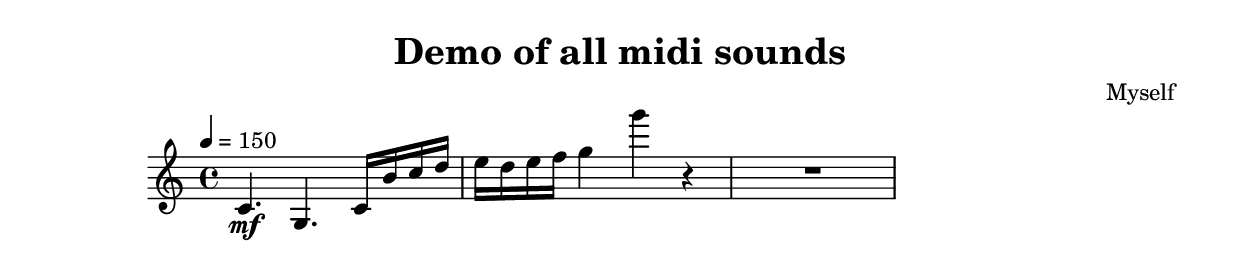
%% Do not edit this file; it is automatically
%% generated from LSR http://lsr.dsi.unimi.it
%% This file is in the public domain.
\version "2.13.4"

\header {
  lsrtags = "midi"

  texidoc = "
Problem: How to know which @code{midiInstrument} would be best for your
composition? Solution: A LilyPond demo file.



"
  doctitle = "Demo MidiInstruments"
} % begin verbatim

\header {
  title = "Demo of all midi sounds"
  arranger = "Myself "
}

baseMelody = \relative c' {
  c4.\mf g c16 b' c d
  e16 d e f g4 g'4 r
  R1
}
melody = {
  \tempo 4 = 150
  \baseMelody
}

\score {
  \new Staff <<
    \new Voice \melody
  >>
  \layout { }
}

\score { 
  \new Staff <<
    \new Voice {
      r\mf
      \set Staff.midiInstrument = #"acoustic grand" \melody
      \set Staff.midiInstrument = #"bright acoustic" \melody
      \set Staff.midiInstrument = #"electric grand" \melody
      \set Staff.midiInstrument = #"honky-tonk" \melody
      \set Staff.midiInstrument = #"electric piano 1" \melody
      \set Staff.midiInstrument = #"electric piano 2" \melody
      \set Staff.midiInstrument = #"harpsichord" \melody
      \set Staff.midiInstrument = #"clav" \melody
      \set Staff.midiInstrument = #"celesta" \melody
      \set Staff.midiInstrument = #"glockenspiel" \melody
      \set Staff.midiInstrument = #"music box" \melody
      \set Staff.midiInstrument = #"vibraphone" \melody
      \set Staff.midiInstrument = #"marimba" \melody
      \set Staff.midiInstrument = #"xylophone" \melody
      \set Staff.midiInstrument = #"tubular bells" \melody
      \set Staff.midiInstrument = #"dulcimer" \melody
      \set Staff.midiInstrument = #"drawbar organ" \melody
      \set Staff.midiInstrument = #"percussive organ" \melody
      \set Staff.midiInstrument = #"rock organ" \melody
      \set Staff.midiInstrument = #"church organ" \melody
      \set Staff.midiInstrument = #"reed organ" \melody
      \set Staff.midiInstrument = #"accordion" \melody
      \set Staff.midiInstrument = #"harmonica" \melody
      \set Staff.midiInstrument = #"concertina" \melody
      \set Staff.midiInstrument = #"acoustic guitar (nylon)" \melody
      \set Staff.midiInstrument = #"acoustic guitar (steel)" \melody
      \set Staff.midiInstrument = #"electric guitar (jazz)" \melody
      \set Staff.midiInstrument = #"electric guitar (clean)" \melody
      \set Staff.midiInstrument = #"electric guitar (muted)" \melody
      \set Staff.midiInstrument = #"overdriven guitar" \melody
      \set Staff.midiInstrument = #"distorted guitar" \melody
      \set Staff.midiInstrument = #"acoustic bass" \melody
      \set Staff.midiInstrument = #"electric bass (finger)" \melody
      \set Staff.midiInstrument = #"electric bass (pick)" \melody
      \set Staff.midiInstrument = #"fretless bass" \melody
      \set Staff.midiInstrument = #"slap bass 1" \melody
      \set Staff.midiInstrument = #"slap bass 2" \melody
      \set Staff.midiInstrument = #"synth bass 1" \melody
      \set Staff.midiInstrument = #"synth bass 2" \melody
      \set Staff.midiInstrument = #"violin" \melody
      \set Staff.midiInstrument = #"viola" \melody
      \set Staff.midiInstrument = #"cello" \melody
      \set Staff.midiInstrument = #"contrabass" \melody
      \set Staff.midiInstrument = #"tremolo strings" \melody
      \set Staff.midiInstrument = #"pizzicato strings" \melody
      \set Staff.midiInstrument = #"orchestral harp" \melody
      \set Staff.midiInstrument = #"timpani" \melody
      \set Staff.midiInstrument = #"string ensemble 1" \melody
      \set Staff.midiInstrument = #"string ensemble 2" \melody
      \set Staff.midiInstrument = #"synthstrings 1" \melody
      \set Staff.midiInstrument = #"synthstrings 2" \melody
      \set Staff.midiInstrument = #"choir aahs" \melody
      \set Staff.midiInstrument = #"voice oohs" \melody
      \set Staff.midiInstrument = #"synth voice" \melody
      \set Staff.midiInstrument = #"orchestra hit" \melody
      \set Staff.midiInstrument = #"trumpet" \melody
      \set Staff.midiInstrument = #"trombone" \melody
      \set Staff.midiInstrument = #"tuba" \melody
      \set Staff.midiInstrument = #"muted trumpet" \melody
      \set Staff.midiInstrument = #"french horn" \melody
      \set Staff.midiInstrument = #"brass section" \melody
      \set Staff.midiInstrument = #"synthbrass 1" \melody
      \set Staff.midiInstrument = #"synthbrass 2" \melody
      \set Staff.midiInstrument = #"soprano sax" \melody
      \set Staff.midiInstrument = #"alto sax" \melody
      \set Staff.midiInstrument = #"tenor sax" \melody
      \set Staff.midiInstrument = #"baritone sax" \melody
      \set Staff.midiInstrument = #"oboe" \melody
      \set Staff.midiInstrument = #"english horn" \melody
      \set Staff.midiInstrument = #"bassoon" \melody
      \set Staff.midiInstrument = #"clarinet" \melody
      \set Staff.midiInstrument = #"piccolo" \melody
      \set Staff.midiInstrument = #"flute" \melody
      \set Staff.midiInstrument = #"recorder" \melody
      \set Staff.midiInstrument = #"pan flute" \melody
      \set Staff.midiInstrument = #"blown bottle" \melody
      \set Staff.midiInstrument = #"shakuhachi" \melody
      \set Staff.midiInstrument = #"whistle" \melody
      \set Staff.midiInstrument = #"ocarina" \melody
      \set Staff.midiInstrument = #"lead 1 (square)" \melody
      \set Staff.midiInstrument = #"lead 2 (sawtooth)" \melody
      \set Staff.midiInstrument = #"lead 3 (calliope)" \melody
      \set Staff.midiInstrument = #"lead 4 (chiff)" \melody
      \set Staff.midiInstrument = #"lead 5 (charang)" \melody
      \set Staff.midiInstrument = #"lead 6 (voice)" \melody
      \set Staff.midiInstrument = #"lead 7 (fifths)" \melody
      \set Staff.midiInstrument = #"lead 8 (bass+lead)" \melody
      \set Staff.midiInstrument = #"pad 1 (new age)" \melody
      \set Staff.midiInstrument = #"pad 2 (warm)" \melody
      \set Staff.midiInstrument = #"pad 3 (polysynth)" \melody
      \set Staff.midiInstrument = #"pad 4 (choir)" \melody
      \set Staff.midiInstrument = #"pad 5 (bowed)" \melody
      \set Staff.midiInstrument = #"pad 6 (metallic)" \melody
      \set Staff.midiInstrument = #"pad 7 (halo)" \melody
      \set Staff.midiInstrument = #"pad 8 (sweep)" \melody
      \set Staff.midiInstrument = #"fx 1 (rain)" \melody
      \set Staff.midiInstrument = #"fx 2 (soundtrack)" \melody
      \set Staff.midiInstrument = #"fx 3 (crystal)" \melody
      \set Staff.midiInstrument = #"fx 4 (atmosphere)" \melody
      \set Staff.midiInstrument = #"fx 5 (brightness)" \melody
      \set Staff.midiInstrument = #"fx 6 (goblins)" \melody
      \set Staff.midiInstrument = #"fx 7 (echoes)" \melody
      \set Staff.midiInstrument = #"fx 8 (sci-fi)" \melody
      \set Staff.midiInstrument = #"sitar" \melody
      \set Staff.midiInstrument = #"banjo" \melody
      \set Staff.midiInstrument = #"shamisen" \melody
      \set Staff.midiInstrument = #"koto" \melody
      \set Staff.midiInstrument = #"kalimba" \melody
      \set Staff.midiInstrument = #"bagpipe" \melody
      \set Staff.midiInstrument = #"fiddle" \melody
      \set Staff.midiInstrument = #"shanai" \melody
      \set Staff.midiInstrument = #"tinkle bell" \melody
      \set Staff.midiInstrument = #"agogo" \melody
      \set Staff.midiInstrument = #"steel drums" \melody
      \set Staff.midiInstrument = #"woodblock" \melody
      \set Staff.midiInstrument = #"taiko drum" \melody
      \set Staff.midiInstrument = #"melodic tom" \melody
      \set Staff.midiInstrument = #"synth drum" \melody
      \set Staff.midiInstrument = #"reverse cymbal" \melody
      \set Staff.midiInstrument = #"guitar fret noise" \melody
      \set Staff.midiInstrument = #"breath noise" \melody
      \set Staff.midiInstrument = #"seashore" \melody
      \set Staff.midiInstrument = #"bird tweet" \melody
      \set Staff.midiInstrument = #"telephone ring" \melody
      \set Staff.midiInstrument = #"helicopter" \melody
      \set Staff.midiInstrument = #"applause" \melody
      \set Staff.midiInstrument = #"gunshot" \melody
    }
  >>
  \midi { }
}

